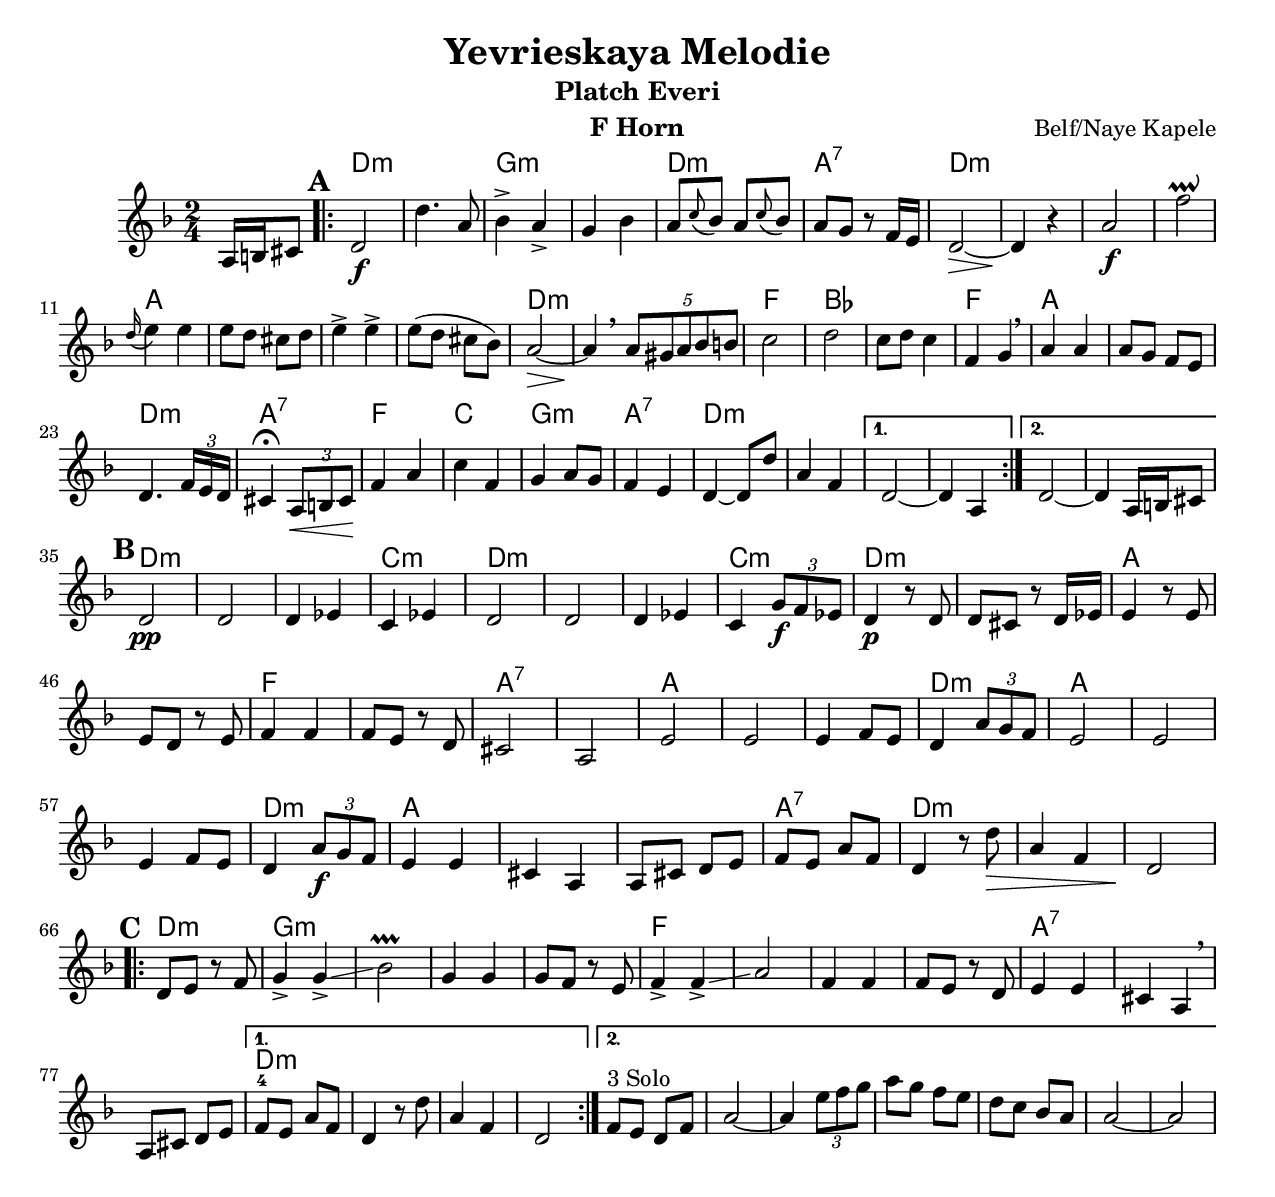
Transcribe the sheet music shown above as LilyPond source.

\version "2.18.0"
\include "english.ly"
\pointAndClickOff
\paper{
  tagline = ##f
  %print-all-headers = ##t
  #(set-paper-size "letter")
}
date = #(strftime "%d-%m-%Y" (localtime (current-time)))

%\markup{ \italic{ " Updated " \date  }  }
\header{
  subtitle ="Platch Everi"
instrument = "F Horn"
  title="Yevrieskaya Melodie"
instrument = "F Horn"
  composer= "Belf/Naye Kapele"

}


melody = \relative c'
{
  \clef treble
  \key d \minor
  \time 2/4
  \set Score.markFormatter = #format-mark-box-alphabet


  %introduction

  % {d4 d d2 d4 d d2}
  \partial 8*2 a16 b cs8
  % A section, 1 repeat
  \repeat volta 2{
    \mark \default
    d2\f d'4. a8
    bf4-> a-> g bf
    a8 \grace c (bf) a \grace c (bf) | a g8 r f16 e
    d2\> ~
    d4\! r
    a'2\f  f'\prallup
    \grace d16(e4) e
    e8 d cs d
    e4-> e->
    e8 (d cs bf)
    a2\>  ~
    a4\! \breathe \times 2/5 {a8 gs a bf b }%\tuplet 3/2 {a8 as bf}
    c2 |
    d2
    c8 d c4
    f,4 g \breathe
    a a
    a8 g f e
    d4. \tuplet 3/2 {f16 e d}
    cs4\fermata \tuplet 3/2 {a8\< b8 cs8} f4\!

    a c
    f, g
    a8 g f4
    e  d ~ d8 d'
    a4 f
  }
  \alternative{
    {
      %a4 f4
      d2~ d4 a
    }
    {
      d2 ~
      d4 a16 b cs8
    }
  }
  % B section, no repeat
  \break
  \mark \default
  {
    %\bar "||"
    %a8 b4 cs 8
    d2\pp d
    d4 ef c ef
    d2 d
    d4 ef
    c  \tuplet 3/2 {g'8\f f ef}
    %d4 \tuplet 3/2 {g8 f ef}

    d4\p r8 d8 d cs r d16 ef
    e4 r8 e8 e d r e f4 f f8 e r d cs2 a
    e' e e4 f8 e
    d4 \tuplet 3/2 {a'8 g f}
    e2 e e4 f8 e
    d4 \tuplet 3/2 {a'8\f  g f}
    e4 e cs a
    a8 cs d e
    f e a f
    d 4 r8 d'\> a4 f d2\!
  }
  %C sectio
  \break

  \repeat volta 2{
    \mark \default
d8  e r f
    g4-> g-> \glissando
    bf2 \prallprall
    g4 g
    g8 f r e
    f4-> f->\glissando
    a2
    f4 f
    f8 e r d
    e4 e
    cs a \breathe
    a8 cs d e

  }
  \alternative {
    {f8 ^4 e a f d4 r8 d' a4  f d2}
    {
      f8 ^"3 Solo"  e d f a2 ~
      a4 \tuplet 3/2{e'8 f g}|
      a8 g f e
      d8 c bf a
      a2~
      a2
    }

  }

}

secund = \relative c
{
  \clef bass
  \key d \minor
  \time 2/4
  r8*3
  \chordmode{
    d,4:m d,:m
    d,:m r
    g,4:m g,:m
    g,:m r
    d,4:m d,:m
    a,4:7 r
    d,4:m d,:m
    d,:m r
    d,4:m d,:m
    d,:m r

  }

}
harmonies = \chordmode {
  %A section
  s8*2
  d2*2:m

  g2*2:m
  d2:m
  a2:7
  d2*4:m

  a2*4
  d2*2:m

  f2
  bf2*2 %b2*2:6

  f2
  a2*2
  d2:m
  a4*2:7
  f4*2

  c4*2

  g4*2:m
  a4*2:7

  d4*12:m
  %B section

  d2*3:m
  c2:m
  d2*3:m
  c2:m
  d2*2:m

  a2*2
  %r2
  f2*2
  a2*2:7

  a2*3
  d2:m
  a2*3
  d2:m
  a2*3
  a2:7
  d2*3:m
  % C section
  d2:m
  g2*4:m
  f2*4
  a2*3:7
  d2*4:m


}

\score {
  <<
    \new ChordNames {
      \set chordChanges = ##f
      \harmonies
    }
    \new Staff \melody
   % \new Staff \secund
  >>

  \layout{indent = 1.0\cm}
  \midi {
    \context {
      \Score
      tempoWholesPerMinute = #(ly:make-moment  120 4)
    }
  }
}
